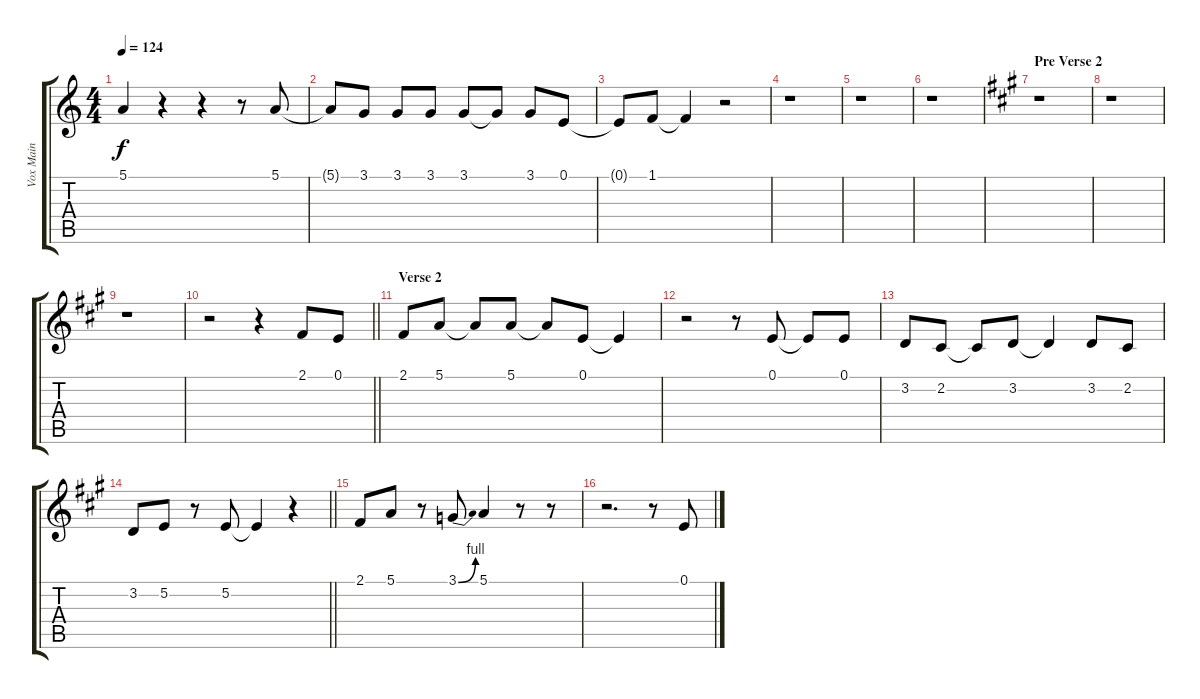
\track ("Vox Main" "Vox Main") {instrument lead2sawtooth}
\staff {score tabs}
\tuning (E4 B3 G3 D3 A2 E2) {hide}
\ts (4 4)
\tempo 124
\clef g2
\ks aminor
5.1.4{dy f} r.4 r.4 r.8 5.1.8 |
5.1{t}.8 3.1.8 3.1.8 3.1.8 3.1.8 3.1{t}.8 3.1.8 0.1.8 |
0.1{t}.8 1.1.8 1.1{t}.4 r.2 |
r.1 |
r.1 |
r.1 |
\section ("" "Pre Verse 2")
\ks a
r.1 |
r.1 |
r.1 |
\barLineRight lightlight
r.2 r.4 2.1.8 0.1.8 |
\section ("" "Verse 2")
2.1.8 5.1.8 5.1{t}.8 5.1.8 5.1{t}.8 0.1.8 0.1{t}.4 |
r.2 r.8 0.1.8 0.1{t}.8 0.1.8 |
3.2.8 2.2.8 2.2{t}.8 3.2.8 3.2{t}.4 3.2.8 2.2.8 |
\barLineRight lightlight
3.2.8 5.2.8 r.8 5.2.8 5.2{t}.4 r.4 |
2.1.8 5.1.8 r.8 3.1{be (bend 0 0 60 4)}.8 5.1.4 r.8 r.8 |
r.2{d} r.8 0.1.8
